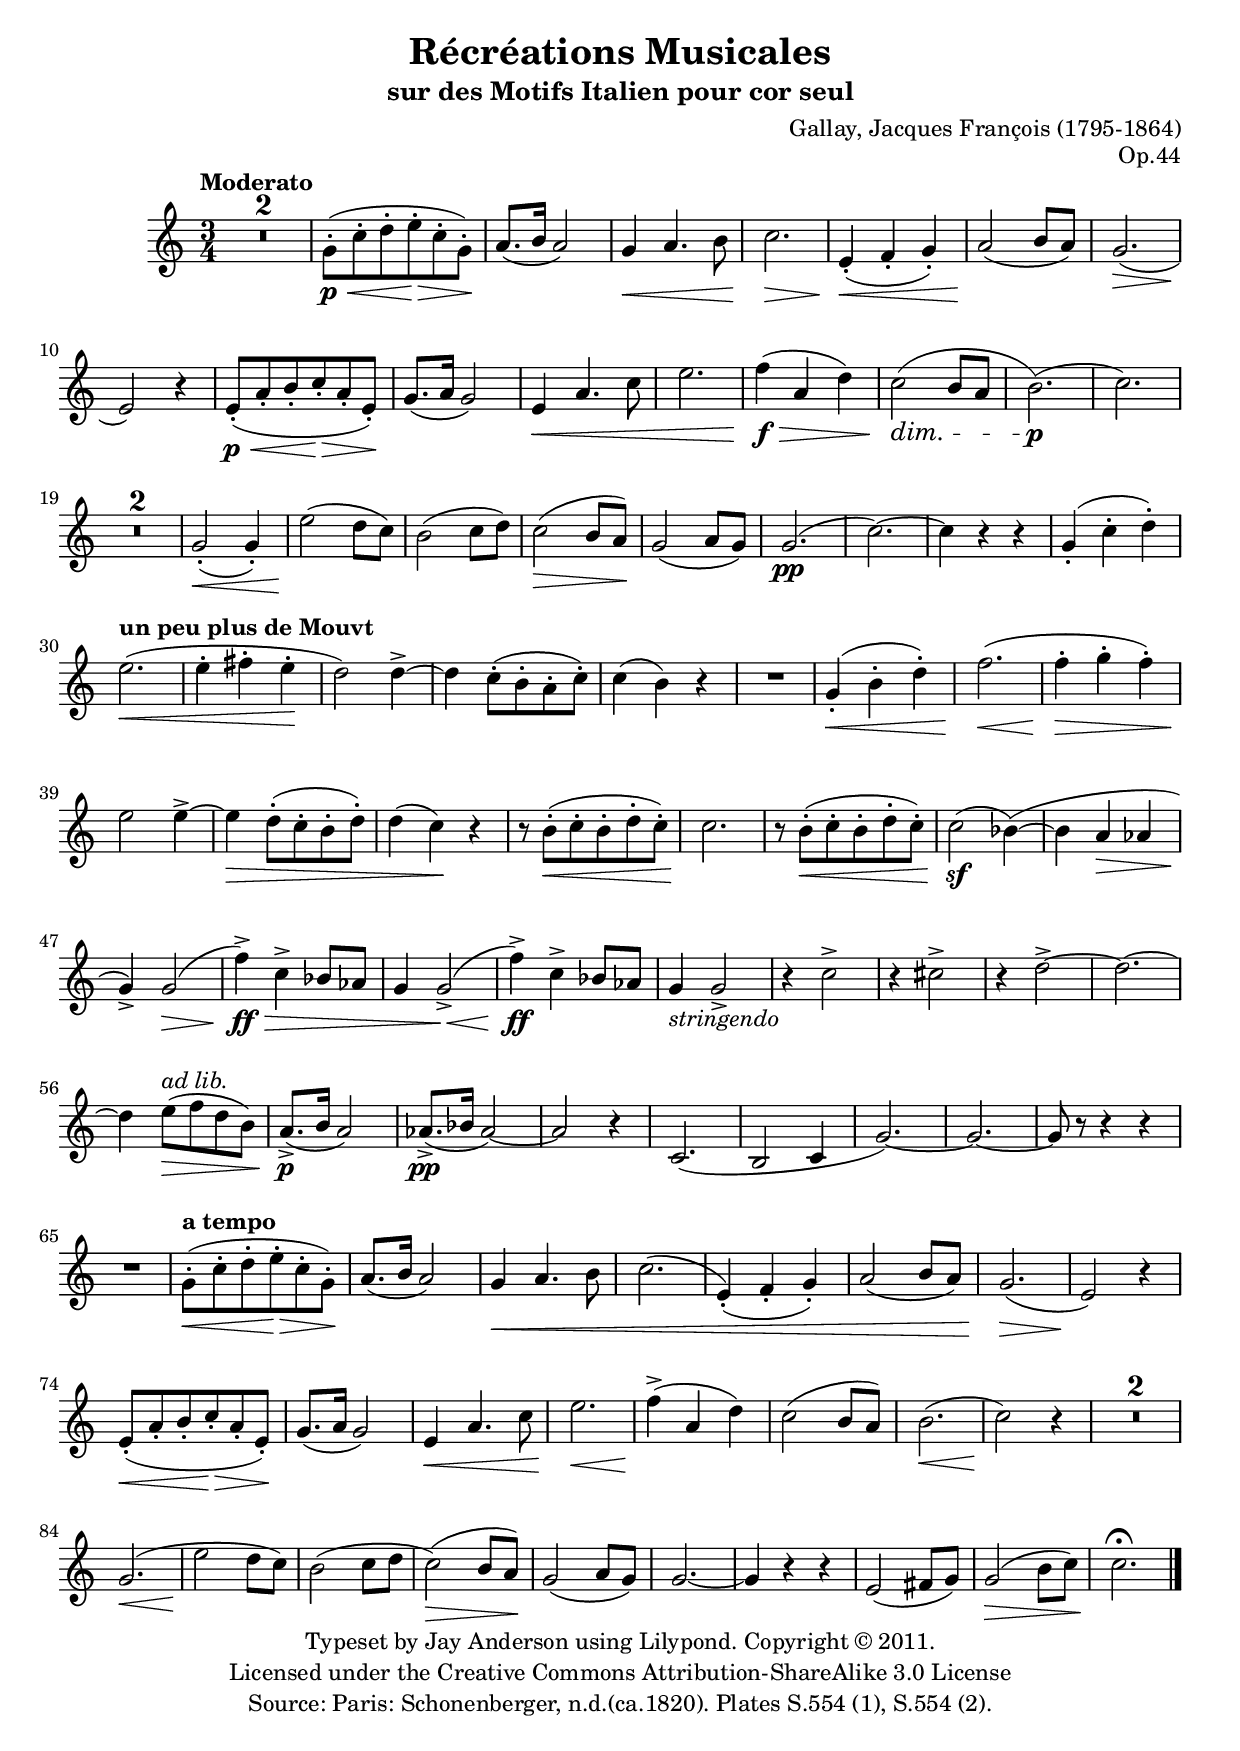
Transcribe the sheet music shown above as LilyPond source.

\version "2.13.13"

\version "2.13.13"

outline =
{
  \tempo "Moderato"
  \time 3/4
  s2.*29 |
  \tempo "un peu plus de Mouvt"
  s2. | \noBreak s2. | \noBreak s2.*34 |
  \tempo "a tempo"
  s2.*28 | \bar "|."
}

\layout
{
  \context
  {
    \Score
    skipBars = ##t
    extraNatural = ##f
    autoAccidentals = #`(Staff ,(make-accidental-rule 'same-octave 0)
                               ,(make-accidental-rule 'any-octave 0)
                               ,(make-accidental-rule 'same-octave 1))
  }

  \context
  {
    \RemoveEmptyStaffContext
  }
}

\midi
{
  \context
  {
    \Voice
    \remove "Dynamic_performer"
  }
}

\paper
{
  ragged-right = ##f
  ragged-last = ##f
  ragged-bottom = ##f
  ragged-last-bottom = ##f
}

\version "2.13.13"

\version "2.13.13"

outline =
{
  \tempo "Moderato"
  \time 3/4
  s2.*29 |
  \tempo "un peu plus de Mouvt"
  s2. | \noBreak s2. | \noBreak s2.*34 |
  \tempo "a tempo"
  s2.*28 | \bar "|."
}

\layout
{
  \context
  {
    \Score
    skipBars = ##t
    extraNatural = ##f
    autoAccidentals = #`(Staff ,(make-accidental-rule 'same-octave 0)
                               ,(make-accidental-rule 'any-octave 0)
                               ,(make-accidental-rule 'same-octave 1))
  }

  \context
  {
    \RemoveEmptyStaffContext
  }
}

\midi
{
  \context
  {
    \Voice
    \remove "Dynamic_performer"
  }
}

\paper
{
  ragged-right = ##f
  ragged-last = ##f
  ragged-bottom = ##f
  ragged-last-bottom = ##f
}


horn = \relative c''
{
  \transposition f
  \clef treble
  %\time 3/4
  R2.*2 |
  g8-.(\p\< c-. d-. e-.\> c-. g-.)\! |
  a8.( b16 a2) |
  g4\< a4. b8 |
  c2.\> |
  e,4-.(\< f-. g-.) |
  a2(\! b8 a) |
  g2.(\> |
  e2)\! r4 |

  e8-.(\p\< a-. b-. c-.\> a-. e-.)\! |
  g8.( a16 g2) |
  e4\< a4. c8 |
  e2. |
  f4(\f\> a, d)\dim |
  c2( b8 a |
  b2.)(\p |
  c2.) |

  R2.*2 |
  g2-.(\< g4-.) |
  e'2(\! d8 c) |
  b2( c8 d) |
  c2(\> b8 a)\! |
  g2( a8 g) |
  g2.(\pp |
  c2.~) |
  c4 r r |
  g4-.( c-. d-.) |
  e2.(\< |
  e4-. fis-. e-.\! |
  d2) d4~-> |
  d c8-.( b-. a-. c-.) |
  c4( b) r |
  R2. |

  g4-.(\< b-. d-.) |
  f2.(\< |
  f4-.(\> g-. f-.) |
  e2\! e4~-> |
  e\> d8-.( c-. b-. d-.) |
  d4( c)\! r |
  r8 b8-.(\< c-. b-. d-. c-.) |
  c2.\! |
  r8 b8-.(\< c-. b-. d-. c-.) |
  c2(\sf bes4~)( |
  bes a\> aes |
  g->)\! g2(\> |
  f'4->)\ff\> c-> bes8 aes |
  g4 g2->(\< |
  f'4->)\ff c-> bes8 aes |
  g4_\markup{\italic stringendo} g2-> |
  r4 c2-> |
  r4 cis2-> |
  r4 d2~-> |
  d2.~ |
  d4 e8(\>^\markup{\italic {ad lib.}} f d b) |
  a8.->(\p b16 a2) |
  aes8.->(\pp bes16 aes2~) |
  aes2 r4 |

  c,2.( |
  b2 c4 |
  g'2.~) |
  g~ |
  g8 r r4 r |

  R2. |
  g8-.(\< c-. d-. e-.\> c-. g-.)\! |
  a8.( b16 a2) |
  g4\< a4. b8 |
  c2.( |
  e,4-.)( f-. g-.) |
  a2( b8 a) |
  g2.(\> |
  e2)\! r4 |

  e8-.(\< a-. b-. c-.\> a-. e-.)\! |
  g8.( a16 g2) |
  e4\< a4. c8 |
  e2.\< |
  f4->(\! a, d) |
  c2( b8 a) |
  b2.(\< |
  c2)\! r4 |

  R2.*2 |
  g2.(\< |
  e'2\! d8 c) |
  b2( c8 d |
  c2)(\> b8 a)\! |
  g2( a8 g) |
  g2.~ |
  g4 r r |
  e2( fis8 g) |
  g2(\> b8 c) |
  c2.\! \fermata |
}



instrument = "Horn"
\include "header.ily"
\score
{
  \new Staff { << \outline \horn >> }
}

